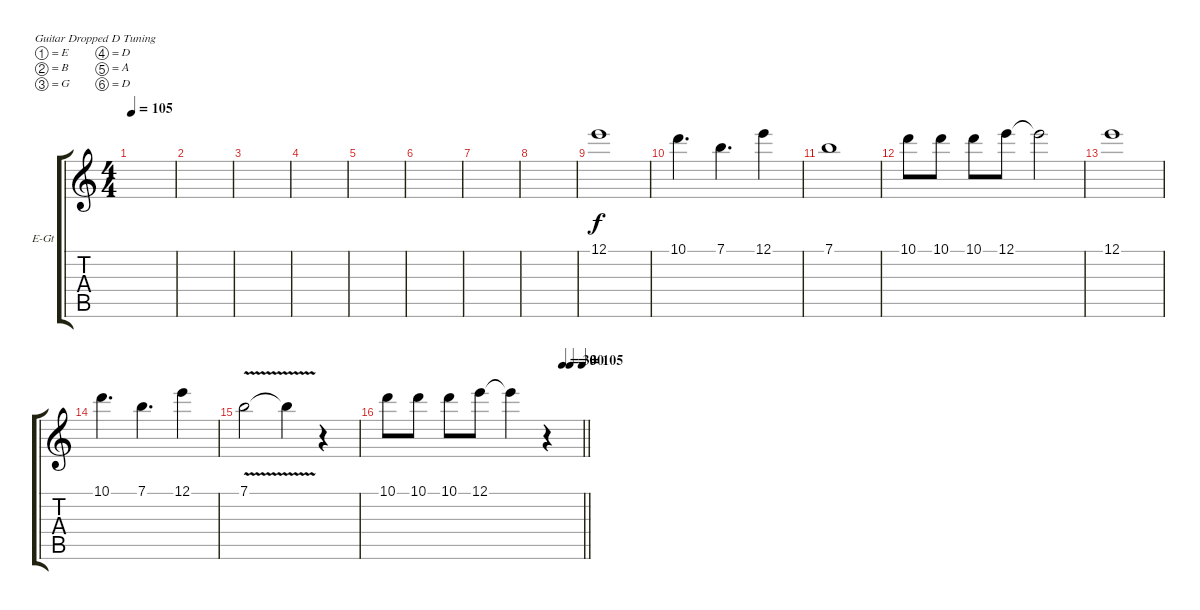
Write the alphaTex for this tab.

\defaultSystemsLayout 4
\bracketExtendMode groupsimilarinstruments
\firstSystemTrackNameOrientation horizontal
\otherSystemsTrackNameOrientation horizontal
\track ("Electric Guitar" "E-Gt") {instrument distortionguitar}
\staff {score tabs}
\tuning (E4 B3 G3 D3 A2 D2)
\ts (4 4)
\tempo 105
\clef g2
\scale
0.485477
\ks c
|
\scale
0.257261 |
\scale
0.257261 |
\scale
0.333333 |
\scale
0.333333 |
\scale
0.333333 |
\scale
0.333333 |
\scale
0.333333 |
\scale
0.333333 12.1.1 |
10.1.4{d} 7.1.4{d} 12.1.4 |
\scale
0.333333 7.1.1 |
\scale
0.333333 10.1.8 10.1.8 10.1.8 12.1.8 12.1{t}.2 |
\scale
0.333333 12.1.1 |
\scale
0.333333 10.1.4{d} 7.1.4{d} 12.1.4 |
\scale
0.333333 7.1{v}.2 7.1{t}.4 r.4 |
\tempo (30 0.898678)
\tempo (30 0.9375)
\tempo (105 1)
\scale
0.333333
\barLineRight lightlight
10.1.8 10.1.8 10.1.8 12.1.8 12.1{t}.4 r.4
